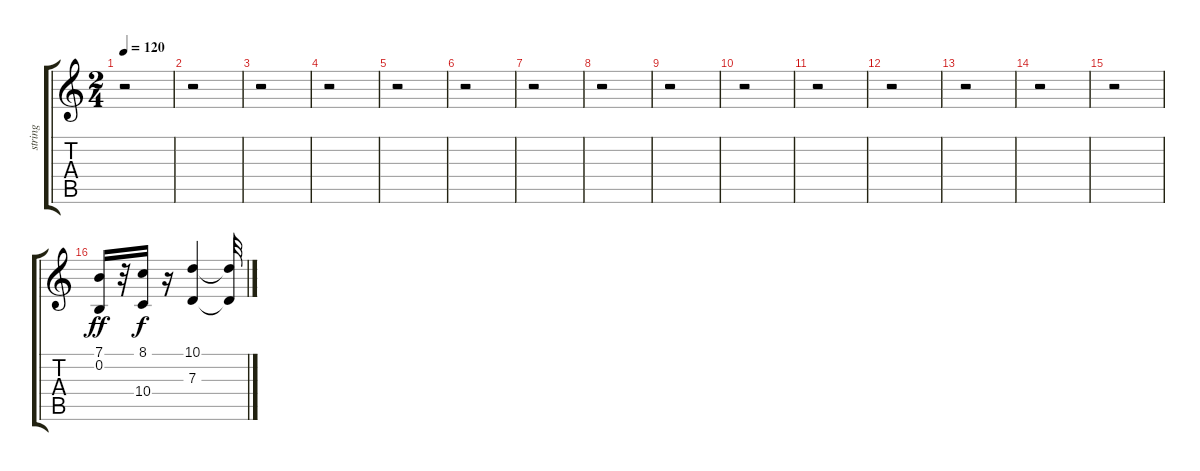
\track ("string" "string") {instrument stringensemble1}
\staff {score tabs}
\tuning (E4 B3 G3 D3 A2 E2) {hide}
\ts (2 4)
\tempo 120
\clef g2
\ks c
r.2{dy ff} |
r.2 |
r.2 |
r.2 |
r.2 |
r.2 |
r.2 |
r.2 |
r.2 |
r.2 |
r.2 |
r.2 |
r.2 |
r.2 |
r.2 |
(7.1 0.2).16 r.32 (8.1 10.4).16{dy f} r.16 (10.1 7.3).4 (10.1{t} 7.3{t}).32
